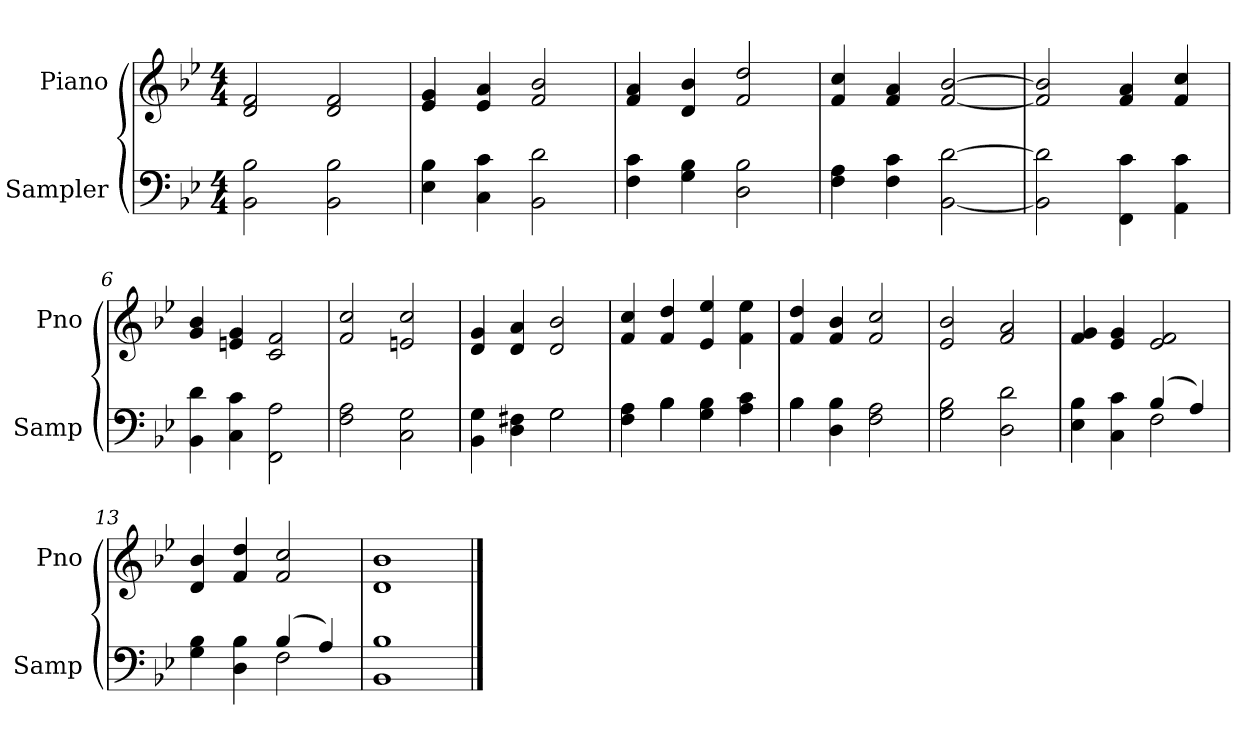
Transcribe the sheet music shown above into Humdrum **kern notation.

**kern	**kern
*part2	*part1
*staff2	*staff1
*I"Sampler	*I"Piano
*I'Samp	*I'Pno
*clefF4	*clefG2
*k[b-e-]	*k[b-e-]
*B-:	*B-:
*M4/4	*M4/4
=1	=1
2BB- 2B-	2d 2f
2BB- 2B-	2d 2f
=2	=2
4E- 4B-	4e- 4g
4C 4c	4e- 4a
2BB- 2d	2f 2b-
=3	=3
4F 4c	4f 4a
4G 4B-	4d 4b-
2D 2B-	2f 2dd
=4	=4
4F 4A	4f 4cc
4F 4c	4f 4a
[2BB- [2d	[2f [2b-
=5	=5
2BB-\] 2d\]	2f/] 2b-/]
4FF 4c	4f 4a
4AA 4c	4f 4cc
=6	=6
4BB- 4d	4g 4b-
4C 4c	4en 4g
2FF\ 2A\	2c 2f
=7	=7
2F 2A	2f 2cc
2C 2G	2en 2cc
=8	=8
*^	*
4BB- 4G	2ryy	4d 4g
4D 4F#X	.	4d 4a
2G\	2G	2d 2b-
=9	=9	=9
4F 4A	4ryy	4f 4cc
4B-\	4B-	4f 4dd
4G 4B-	2ryy	4e- 4ee-
4A 4c	.	4f 4ee-
=10	=10	=10
4B-\	4B-	4f 4dd
4D 4B-	2.ryy	4f 4b-
2F 2A	.	2f 2cc
*v	*v	*
=11	=11
2G 2B-	2e- 2b-
2D 2d	2f 2a
=12	=12
*^	*
4E- 4B-	2ryy	4f 4g
4C 4c	.	4e- 4g
(4B-/	2F	2e- 2f
4A/)	.	.
=13	=13	=13
4G 4B-	2ryy	4d 4b-
4D 4B-	.	4f 4dd
(4B-/	2F	2f 2cc
4A/)	.	.
*v	*v	*
=14	=14
1BB- 1B-	1d 1b-
==	==
*-	*-
